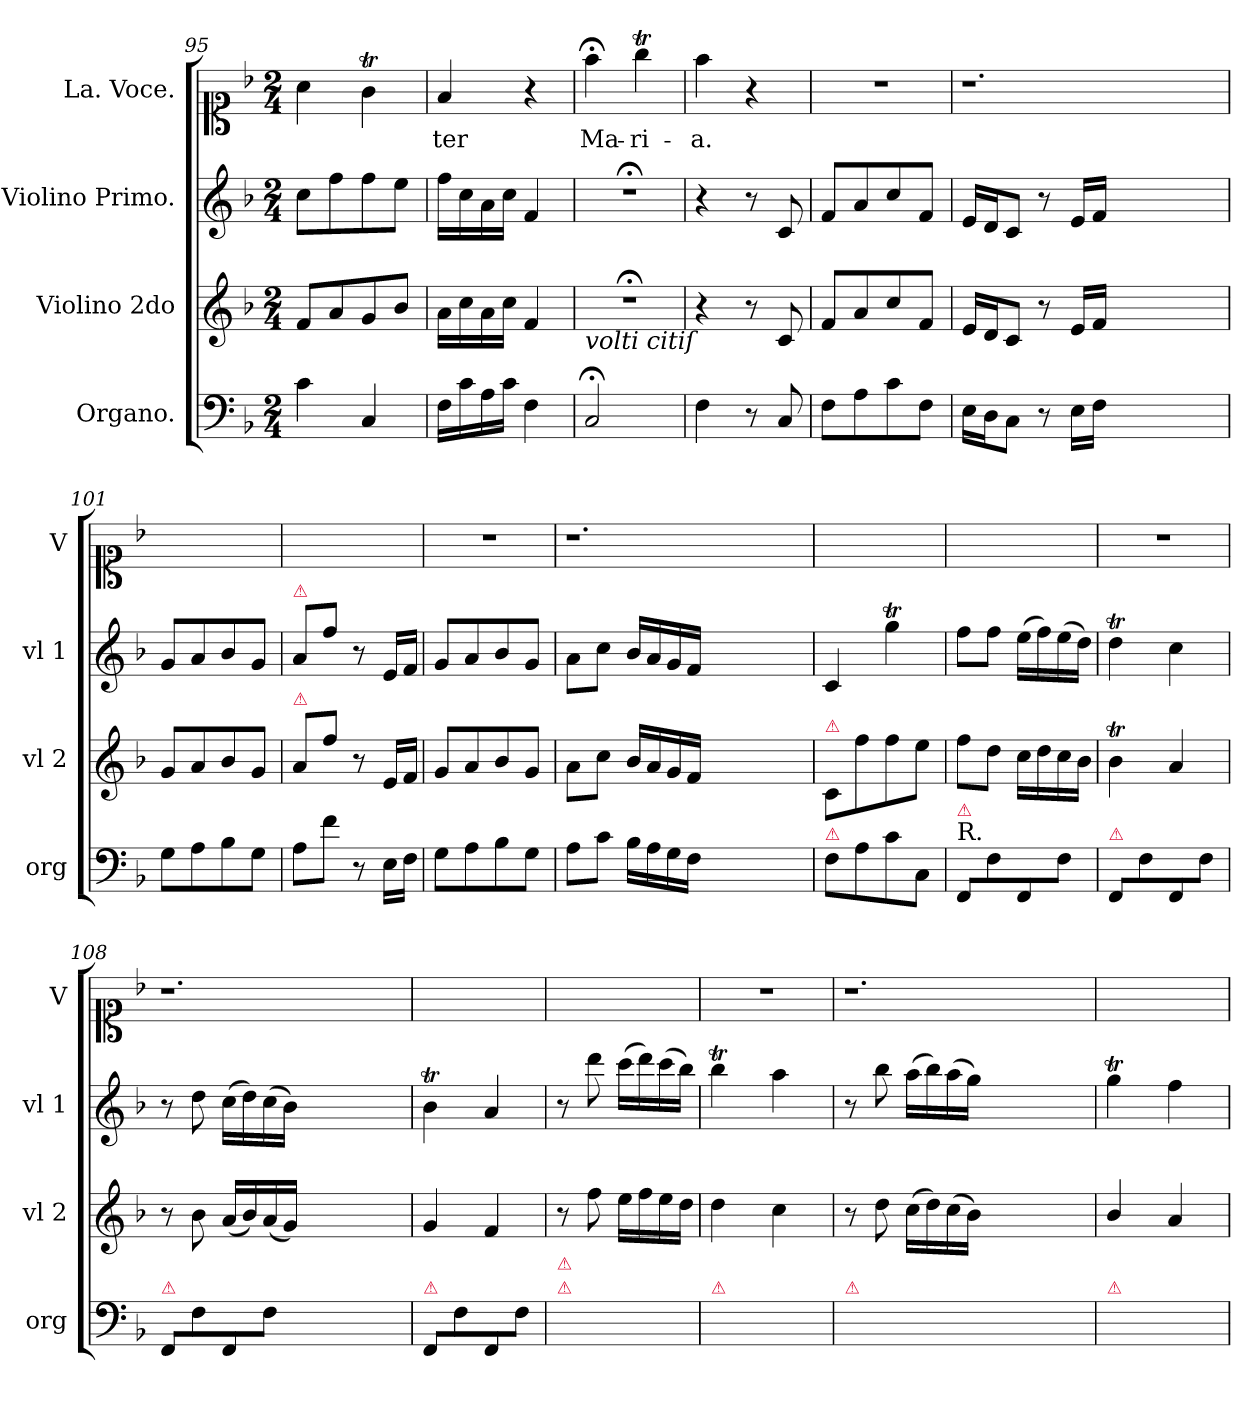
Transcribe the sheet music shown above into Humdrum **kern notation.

**kern	**dynam	**kern	**dynam	**kern	**dynam	**kern	**text
*part4	*part4	*part3	*part3	*part2	*part2	*part1	*part1
*staff4	*staff4	*staff3	*staff3	*staff2	*staff2	*staff1	*staff1
*I"Organo.	*	*I"Violino 2do	*	*I"Violino Primo.	*	*I"La. Voce.	*
*I'org	*	*I'vl 2	*	*I'vl 1	*	*I'V	*
*clefF4	*	*clefG2	*	*clefG2	*	*clefC1	*
*k[b-]	*	*k[b-]	*	*k[b-]	*	*k[b-]	*
*F:	*	*F:	*	*F:	*	*F:	*
*M2/4	*	*M2/4	*	*M2/4	*	*M2/4	*
=95	=95	=95	=95	=95	=95	=95	=95
4c\	.	8f/L	.	8cc\L	.	4a\	.
.	.	8a/	.	8ff\	.	.	.
4C/	.	8g/	.	8ff\	.	4gT\	.
.	.	8b-/J	.	8ee\J	.	.	.
=96	=96	=96	=96	=96	=96	=96	=96
!	!	!	!LO:DY:a	!	!LO:DY:a	!	!
16F\LL	for.	16a\LL	for	16ff\LL	f&colon;	4f/	-ter
16c\	.	16cc\	.	16cc\	.	.	.
16A\	.	16a\	.	16a\	.	.	.
16c\JJ	.	16cc\JJ	.	16cc\JJ	.	.	.
4F\	.	4f/	.	4f/	.	4r	.
=97	=97	=97	=97	=97	=97	=97	=97
!	!	!LO:TX:b:i:t=volti citiſ	!	!	!	!	!
2C;</	.	2r;<	.	2r;<	.	4ff;<\	Ma-
.	.	.	.	.	.	4ggT\	-ri-
=98	=98	=98	=98	=98	=98	=98	=98
!	!LO:DY:a	!	!	!	!	!	!
4F\	Forte.	4r	Forte.	4r	.	4ff\	-a.
!	!	!	!	!	!LO:DY:a	!	!
8r	.	8r	.	8r	Forte.	4r	.
8C/	.	8c/	.	8c/	.	.	.
=99	=99	=99	=99	=99	=99	=99	=99
8F\L	.	8f/L	.	8f/L	.	2r	.
8A\	.	8a/	.	8a/	.	.	.
8c\	.	8cc/	.	8cc/	.	.	.
8F\J	.	8f/J	.	8f/J	.	.	.
=100	=100	=100	=100	=100	=100	=100	=100
16E\LL	.	16e/LL	.	16e/LL	.	1.r	.
16D\J	.	16d/J	.	16d/J	.	.	.
8C\J	.	8c/J	.	8c/J	.	.	.
8r	.	8r	.	8r	.	.	.
16E\LL	.	16e/LL	.	16e/LL	.	.	.
16F\JJ	.	16f/JJ	.	16f/JJ	.	.	.
1ryy	.	1ryy	.	1ryy	.	.	.
=101	=101	=101	=101	=101	=101	=101	=101
8G\L	.	8g/L	.	8g/L	.	2ryy	.
8A\	.	8a/	.	8a/	.	.	.
8B-\	.	8b-/	.	8b-/	.	.	.
8G\J	.	8g/J	.	8g/J	.	.	.
=102	=102	=102	=102	=102	=102	=102	=102
!	!	!	!	!LO:TX:a:color=crimson:t=⚠	!	!	!
!	!	!LO:TX:a:color=crimson:t=⚠	!	!	!	!	!
8A\L	.	8a/L	.	8a/L	.	2ryy	.
8f\J	.	8ff\J	.	8ff\J	.	.	.
8r	.	8r	.	8r	.	.	.
16E\LL	.	16e/LL	.	16e/LL	.	.	.
16F\JJ	.	16f/JJ	.	16f/JJ	.	.	.
=103	=103	=103	=103	=103	=103	=103	=103
8G\L	.	8g/L	.	8g/L	.	2r	.
8A\	.	8a/	.	8a/	.	.	.
8B-\	.	8b-/	.	8b-/	.	.	.
8G\J	.	8g/J	.	8g/J	.	.	.
=104	=104	=104	=104	=104	=104	=104	=104
8A\L	.	8a\L	.	8a\L	.	1.r	.
8c\J	.	8cc\J	.	8cc\J	.	.	.
16B-\LL	.	16b-/LL	.	16b-/LL	.	.	.
16A\	.	16a/	.	16a/	.	.	.
16G\	.	16g/	.	16g/	.	.	.
16F\JJ	.	16f/JJ	.	16f/JJ	.	.	.
1ryy	.	1ryy	.	1ryy	.	.	.
=105	=105	=105	=105	=105	=105	=105	=105
!	!	!LO:TX:a:color=crimson:t=⚠	!	!	!	!	!
!LO:TX:a:color=crimson:t=⚠	!	!	!	!	!	!	!
8F\L	.	8c/L	.	4c/	.	2ryy	.
8A\	.	8ff\	.	.	.	.	.
8c\	.	8ff\	.	4ggT\	.	.	.
8C/J	.	8ee\J	.	.	.	.	.
=106	=106	=106	=106	=106	=106	=106	=106
!LO:TX:a:t=R.	!	!	!	!	!	!	!
!LO:TX:a:color=crimson:t=⚠	!	!	!	!	!	!	!
8FF/L	.	8ff\L	.	8ff\L	.	2ryy	.
8F\	.	8dd\J	.	8ff\J	.	.	.
8FF/	.	16cc\LL	.	(16ee\LL	.	.	.
.	.	16dd\	.	16ff\)	.	.	.
8F\J	.	16cc\	.	(16ee\	.	.	.
.	.	16b-\JJ	.	16dd\JJ)	.	.	.
=107	=107	=107	=107	=107	=107	=107	=107
!LO:TX:a:color=crimson:t=⚠	!	!	!	!	!	!	!
8FF/L	.	4b-T\	.	4ddT\	.	2r	.
8F\	.	.	.	.	.	.	.
8FF/	.	4a/	.	4cc\	.	.	.
8F\J	.	.	.	.	.	.	.
=108	=108	=108	=108	=108	=108	=108	=108
!LO:TX:a:color=crimson:t=⚠	!	!	!	!	!	!	!
8FF/L	.	8r	.	8r	.	1.r	.
8F\	.	8b-\	.	8dd\	.	.	.
8FF/	.	(16a/LL	.	(16cc\LL	.	.	.
.	.	16b-/)	.	16dd\)	.	.	.
8F\J	.	(16a/	.	(16cc\	.	.	.
.	.	16g/JJ)	.	16b-\JJ)	.	.	.
1ryy	.	1ryy	.	1ryy	.	.	.
=109	=109	=109	=109	=109	=109	=109	=109
!LO:TX:a:color=crimson:t=⚠	!	!	!	!	!	!	!
8FF/L	.	4g/	.	4b-T\	.	2ryy	.
8F\	.	.	.	.	.	.	.
8FF/	.	4f/	.	4a/	.	.	.
8F\J	.	.	.	.	.	.	.
=110	=110	=110	=110	=110	=110	=110	=110
!LO:TX:a:color=crimson:t=⚠	!	!	!	!	!	!	!
!LO:TX:a:color=crimson:t=⚠	!	!	!	!	!	!	!
8FF/Lyy	.	8r	.	8r	.	2ryy	.
8F\yy	.	8ff\	.	8ddd\	.	.	.
8FF/yy	.	16ee\LL	.	(16ccc\LL	.	.	.
.	.	16ff\	.	16ddd\)	.	.	.
8F\Jyy	.	16ee\	.	(16ccc\	.	.	.
.	.	16dd\JJ	.	16bb-\JJ)	.	.	.
=111	=111	=111	=111	=111	=111	=111	=111
!LO:TX:a:color=crimson:t=⚠	!	!	!	!	!	!	!
8FF/Lyy	.	4dd\	.	4bb-T\	.	2r	.
8F\yy	.	.	.	.	.	.	.
8FF/yy	.	4cc\	.	4aa\	.	.	.
8F\Jyy	.	.	.	.	.	.	.
=112	=112	=112	=112	=112	=112	=112	=112
!LO:TX:a:color=crimson:t=⚠	!	!	!	!	!	!	!
8FF/Lyy	.	8r	.	8r	.	1.r	.
8F\yy	.	8dd\	.	8bb-\	.	.	.
8FF/yy	.	(16cc\LL	.	(16aa\LL	.	.	.
.	.	16dd\)	.	16bb-\)	.	.	.
8F\Jyy	.	(16cc\	.	(16aa\	.	.	.
.	.	16b-\JJ)	.	16gg\JJ)	.	.	.
1ryy	.	1ryy	.	1ryy	.	.	.
=113	=113	=113	=113	=113	=113	=113	=113
!LO:TX:a:color=crimson:t=⚠	!	!	!	!	!	!	!
8FF/Lyy	.	4b-/	.	4ggT\	.	2ryy	.
8F\yy	.	.	.	.	.	.	.
8FF/yy	.	4a/	.	4ff\	.	.	.
8F\Jyy	.	.	.	.	.	.	.
=	=	=	=	=	=	=	=
*-	*-	*-	*-	*-	*-	*-	*-
